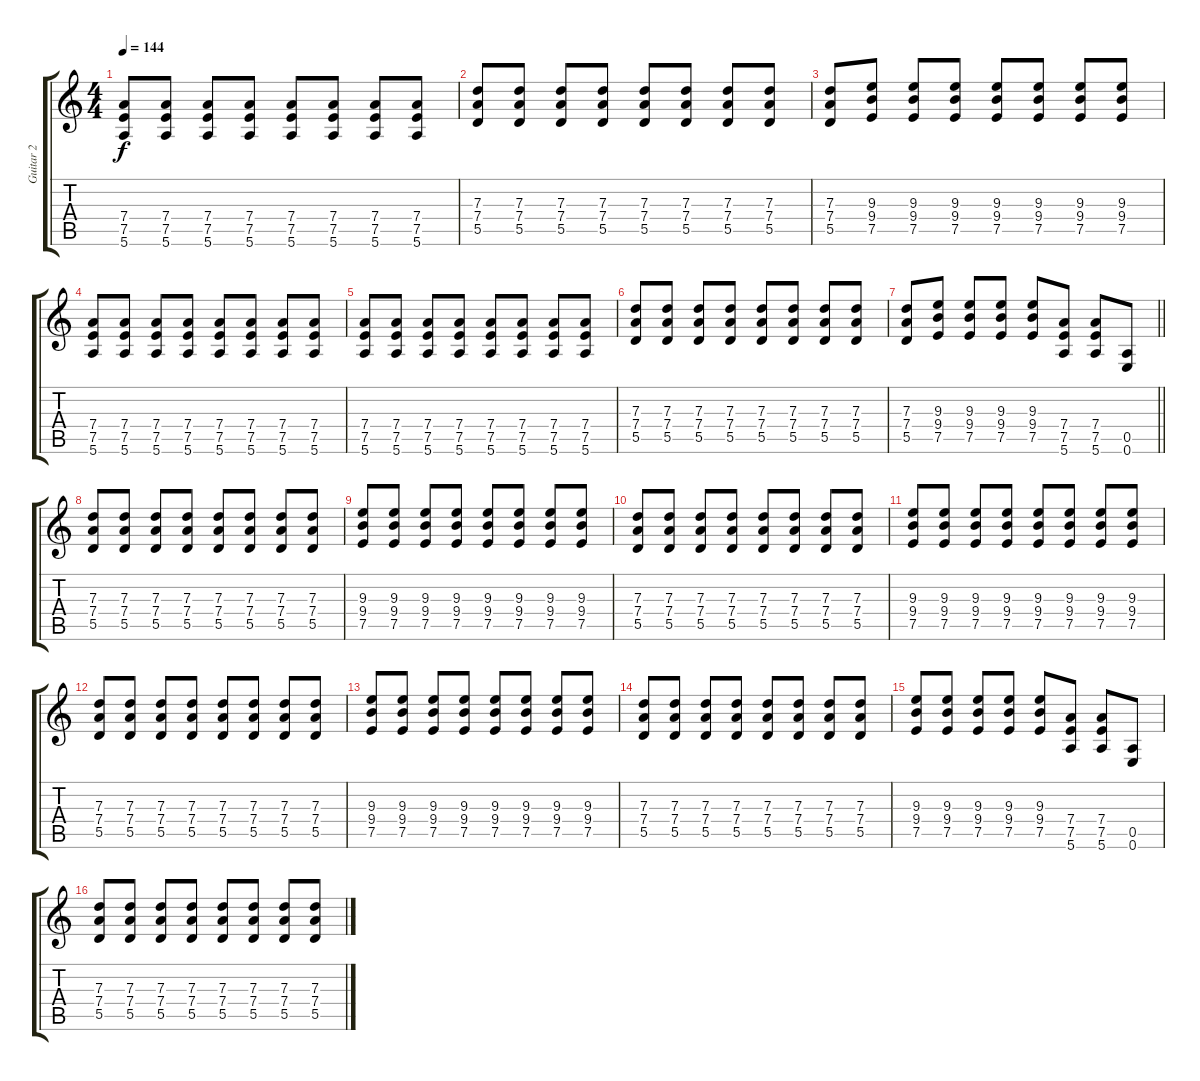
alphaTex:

\track ("Guitar 2" "Guitar 2") {instrument overdrivenguitar}
\staff {score tabs}
\tuning (E4 B3 G3 D3 A2 E2) {hide}
\ts (4 4)
\tempo 144
\clef g2
\ks c
(7.4 7.5 5.6).8{dy f} (7.4 7.5 5.6).8 (7.4 7.5 5.6).8 (7.4 7.5 5.6).8 (7.4 7.5 5.6).8 (7.4 7.5 5.6).8 (7.4 7.5 5.6).8 (7.4 7.5 5.6).8 |
(7.3 7.4 5.5).8 (7.3 7.4 5.5).8 (7.3 7.4 5.5).8 (7.3 7.4 5.5).8 (7.3 7.4 5.5).8 (7.3 7.4 5.5).8 (7.3 7.4 5.5).8 (7.3 7.4 5.5).8 |
(7.3 7.4 5.5).8 (9.3 9.4 7.5).8 (9.3 9.4 7.5).8 (9.3 9.4 7.5).8 (9.3 9.4 7.5).8 (9.3 9.4 7.5).8 (9.3 9.4 7.5).8 (9.3 9.4 7.5).8 |
(7.4 7.5 5.6).8 (7.4 7.5 5.6).8 (7.4 7.5 5.6).8 (7.4 7.5 5.6).8 (7.4 7.5 5.6).8 (7.4 7.5 5.6).8 (7.4 7.5 5.6).8 (7.4 7.5 5.6).8 |
(7.4 7.5 5.6).8 (7.4 7.5 5.6).8 (7.4 7.5 5.6).8 (7.4 7.5 5.6).8 (7.4 7.5 5.6).8 (7.4 7.5 5.6).8 (7.4 7.5 5.6).8 (7.4 7.5 5.6).8 |
(7.3 7.4 5.5).8 (7.3 7.4 5.5).8 (7.3 7.4 5.5).8 (7.3 7.4 5.5).8 (7.3 7.4 5.5).8 (7.3 7.4 5.5).8 (7.3 7.4 5.5).8 (7.3 7.4 5.5).8 |
\barLineRight lightlight
(7.3 7.4 5.5).8 (9.3 9.4 7.5).8 (9.3 9.4 7.5).8 (9.3 9.4 7.5).8 (9.3 9.4 7.5).8 (7.4 7.5 5.6).8 (7.4 7.5 5.6).8 (0.5 0.6).8 |
(7.3 7.4 5.5).8 (7.3 7.4 5.5).8 (7.3 7.4 5.5).8 (7.3 7.4 5.5).8 (7.3 7.4 5.5).8 (7.3 7.4 5.5).8 (7.3 7.4 5.5).8 (7.3 7.4 5.5).8 |
(9.3 9.4 7.5).8 (9.3 9.4 7.5).8 (9.3 9.4 7.5).8 (9.3 9.4 7.5).8 (9.3 9.4 7.5).8 (9.3 9.4 7.5).8 (9.3 9.4 7.5).8 (9.3 9.4 7.5).8 |
(7.3 7.4 5.5).8 (7.3 7.4 5.5).8 (7.3 7.4 5.5).8 (7.3 7.4 5.5).8 (7.3 7.4 5.5).8 (7.3 7.4 5.5).8 (7.3 7.4 5.5).8 (7.3 7.4 5.5).8 |
(9.3 9.4 7.5).8 (9.3 9.4 7.5).8 (9.3 9.4 7.5).8 (9.3 9.4 7.5).8 (9.3 9.4 7.5).8 (9.3 9.4 7.5).8 (9.3 9.4 7.5).8 (9.3 9.4 7.5).8 |
(7.3 7.4 5.5).8 (7.3 7.4 5.5).8 (7.3 7.4 5.5).8 (7.3 7.4 5.5).8 (7.3 7.4 5.5).8 (7.3 7.4 5.5).8 (7.3 7.4 5.5).8 (7.3 7.4 5.5).8 |
(9.3 9.4 7.5).8 (9.3 9.4 7.5).8 (9.3 9.4 7.5).8 (9.3 9.4 7.5).8 (9.3 9.4 7.5).8 (9.3 9.4 7.5).8 (9.3 9.4 7.5).8 (9.3 9.4 7.5).8 |
(7.3 7.4 5.5).8 (7.3 7.4 5.5).8 (7.3 7.4 5.5).8 (7.3 7.4 5.5).8 (7.3 7.4 5.5).8 (7.3 7.4 5.5).8 (7.3 7.4 5.5).8 (7.3 7.4 5.5).8 |
(9.3 9.4 7.5).8 (9.3 9.4 7.5).8 (9.3 9.4 7.5).8 (9.3 9.4 7.5).8 (9.3 9.4 7.5).8 (7.4 7.5 5.6).8 (7.4 7.5 5.6).8 (0.5 0.6).8 |
(7.3 7.4 5.5).8 (7.3 7.4 5.5).8 (7.3 7.4 5.5).8 (7.3 7.4 5.5).8 (7.3 7.4 5.5).8 (7.3 7.4 5.5).8 (7.3 7.4 5.5).8 (7.3 7.4 5.5).8
